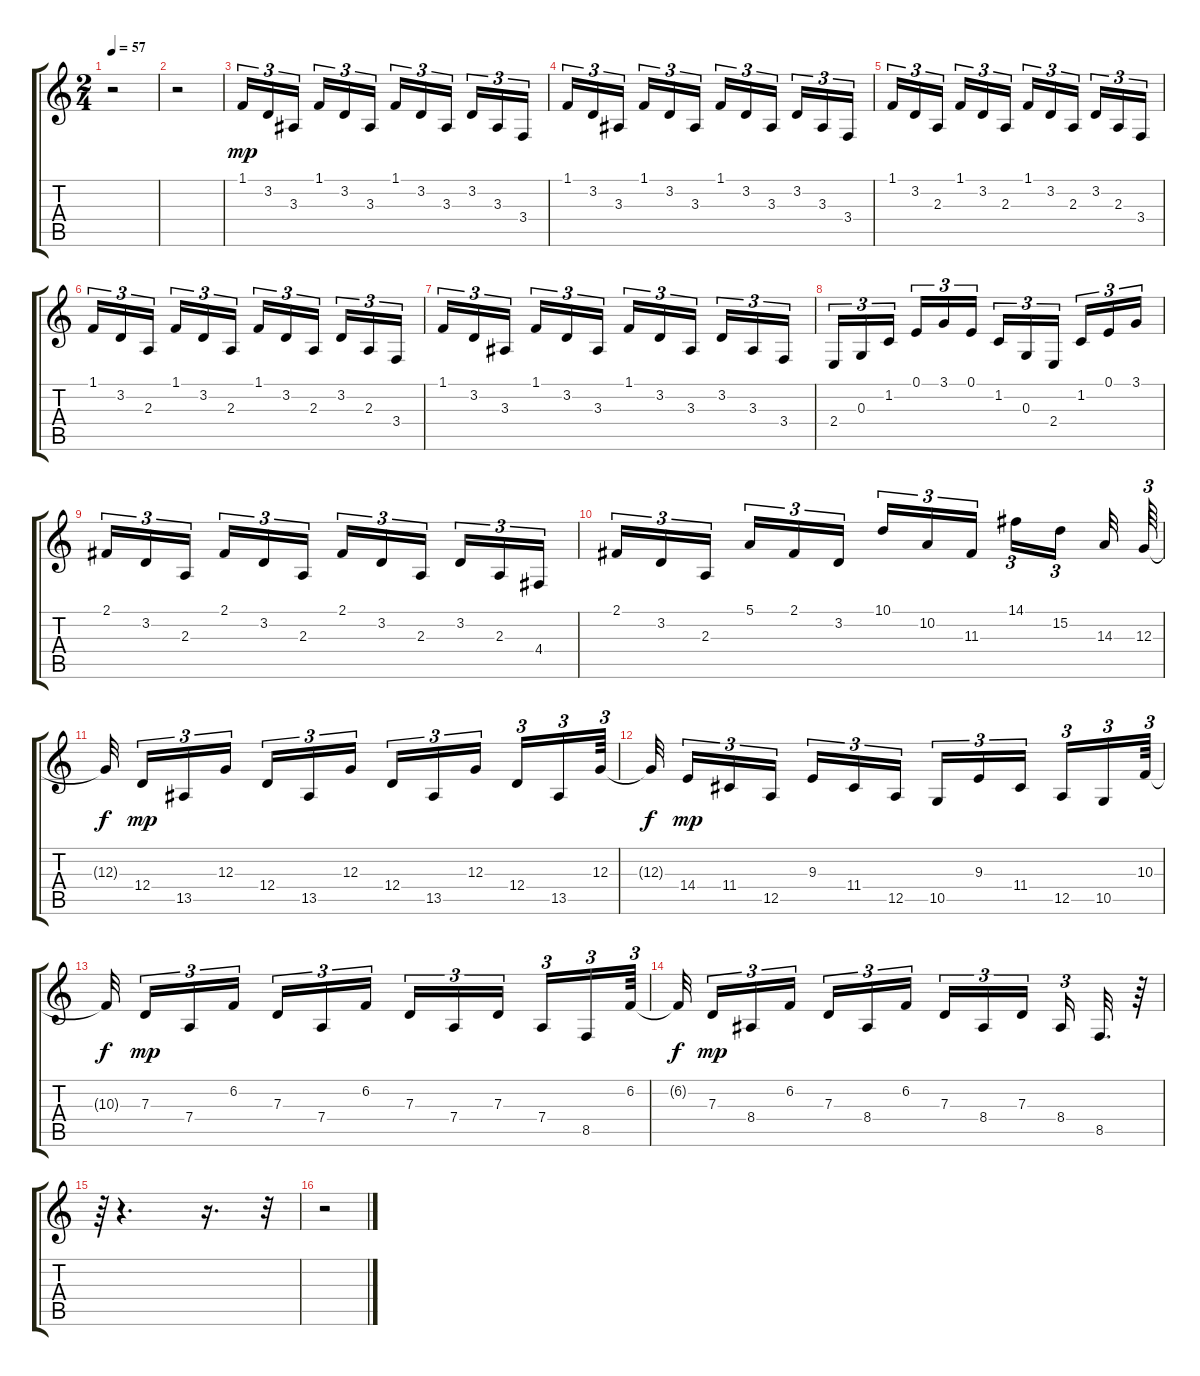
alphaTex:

\track "" {instrument orchestralharp}
\staff {score tabs}
\tuning (E4 B3 G3 D3 A2 E2) {hide}
\ts (2 4)
\tempo 57
\clef g2
\ks c
r.2{dy p} |
r.2 |
1.1.16{tu (3 2) dy mp} 3.2.16{tu (3 2)} 3.3.16{tu (3 2)} 1.1.16{tu (3 2)} 3.2.16{tu (3 2)} 3.3.16{tu (3 2)} 1.1.16{tu (3 2)} 3.2.16{tu (3 2)} 3.3.16{tu (3 2)} 3.2.16{tu (3 2)} 3.3.16{tu (3 2)} 3.4.16{tu (3 2)} |
1.1.16{tu (3 2)} 3.2.16{tu (3 2)} 3.3.16{tu (3 2)} 1.1.16{tu (3 2)} 3.2.16{tu (3 2)} 3.3.16{tu (3 2)} 1.1.16{tu (3 2)} 3.2.16{tu (3 2)} 3.3.16{tu (3 2)} 3.2.16{tu (3 2)} 3.3.16{tu (3 2)} 3.4.16{tu (3 2)} |
1.1.16{tu (3 2)} 3.2.16{tu (3 2)} 2.3.16{tu (3 2)} 1.1.16{tu (3 2)} 3.2.16{tu (3 2)} 2.3.16{tu (3 2)} 1.1.16{tu (3 2)} 3.2.16{tu (3 2)} 2.3.16{tu (3 2)} 3.2.16{tu (3 2)} 2.3.16{tu (3 2)} 3.4.16{tu (3 2)} |
1.1.16{tu (3 2)} 3.2.16{tu (3 2)} 2.3.16{tu (3 2)} 1.1.16{tu (3 2)} 3.2.16{tu (3 2)} 2.3.16{tu (3 2)} 1.1.16{tu (3 2)} 3.2.16{tu (3 2)} 2.3.16{tu (3 2)} 3.2.16{tu (3 2)} 2.3.16{tu (3 2)} 3.4.16{tu (3 2)} |
1.1.16{tu (3 2)} 3.2.16{tu (3 2)} 3.3.16{tu (3 2)} 1.1.16{tu (3 2)} 3.2.16{tu (3 2)} 3.3.16{tu (3 2)} 1.1.16{tu (3 2)} 3.2.16{tu (3 2)} 3.3.16{tu (3 2)} 3.2.16{tu (3 2)} 3.3.16{tu (3 2)} 3.4.16{tu (3 2)} |
2.4.16{tu (3 2)} 0.3.16{tu (3 2)} 1.2.16{tu (3 2)} 0.1.16{tu (3 2)} 3.1.16{tu (3 2)} 0.1.16{tu (3 2)} 1.2.16{tu (3 2)} 0.3.16{tu (3 2)} 2.4.16{tu (3 2)} 1.2.16{tu (3 2)} 0.1.16{tu (3 2)} 3.1.16{tu (3 2)} |
2.1.16{tu (3 2)} 3.2.16{tu (3 2)} 2.3.16{tu (3 2)} 2.1.16{tu (3 2)} 3.2.16{tu (3 2)} 2.3.16{tu (3 2)} 2.1.16{tu (3 2)} 3.2.16{tu (3 2)} 2.3.16{tu (3 2)} 3.2.16{tu (3 2)} 2.3.16{tu (3 2)} 4.4.16{tu (3 2)} |
2.1.16{tu (3 2)} 3.2.16{tu (3 2)} 2.3.16{tu (3 2)} 5.1.16{tu (3 2)} 2.1.16{tu (3 2)} 3.2.16{tu (3 2)} 10.1.16{tu (3 2)} 10.2.16{tu (3 2)} 11.3.16{tu (3 2)} 14.1.16{tu (3 2)} 15.2.16{tu (3 2)} 14.3.32 12.3.64{tu (3 2)} |
12.3{t}.32{dy f} 12.4.16{tu (3 2) dy mp} 13.5.16{tu (3 2)} 12.3.16{tu (3 2)} 12.4.16{tu (3 2)} 13.5.16{tu (3 2)} 12.3.16{tu (3 2)} 12.4.16{tu (3 2)} 13.5.16{tu (3 2)} 12.3.16{tu (3 2)} 12.4.16{tu (3 2)} 13.5.16{tu (3 2)} 12.3.64{tu (3 2)} |
12.3{t}.32{dy f} 14.4.16{tu (3 2) dy mp} 11.4.16{tu (3 2)} 12.5.16{tu (3 2)} 9.3.16{tu (3 2)} 11.4.16{tu (3 2)} 12.5.16{tu (3 2)} 10.5.16{tu (3 2)} 9.3.16{tu (3 2)} 11.4.16{tu (3 2)} 12.5.16{tu (3 2)} 10.5.16{tu (3 2)} 10.3.64{tu (3 2)} |
10.3{t}.32{dy f} 7.3.16{tu (3 2) dy mp} 7.4.16{tu (3 2)} 6.2.16{tu (3 2)} 7.3.16{tu (3 2)} 7.4.16{tu (3 2)} 6.2.16{tu (3 2)} 7.3.16{tu (3 2)} 7.4.16{tu (3 2)} 7.3.16{tu (3 2)} 7.4.16{tu (3 2)} 8.5.16{tu (3 2)} 6.2.64{tu (3 2)} |
6.2{t}.32{dy f} 7.3.16{tu (3 2) dy mp} 8.4.16{tu (3 2)} 6.2.16{tu (3 2)} 7.3.16{tu (3 2)} 8.4.16{tu (3 2)} 6.2.16{tu (3 2)} 7.3.16{tu (3 2)} 8.4.16{tu (3 2)} 7.3.16{tu (3 2)} 8.4.16{tu (3 2)} 8.5.32{d} r.64 |
r.64{tu (3 2)} r.4{d} r.16{d} r.32{tu (3 2)} |
r.2
